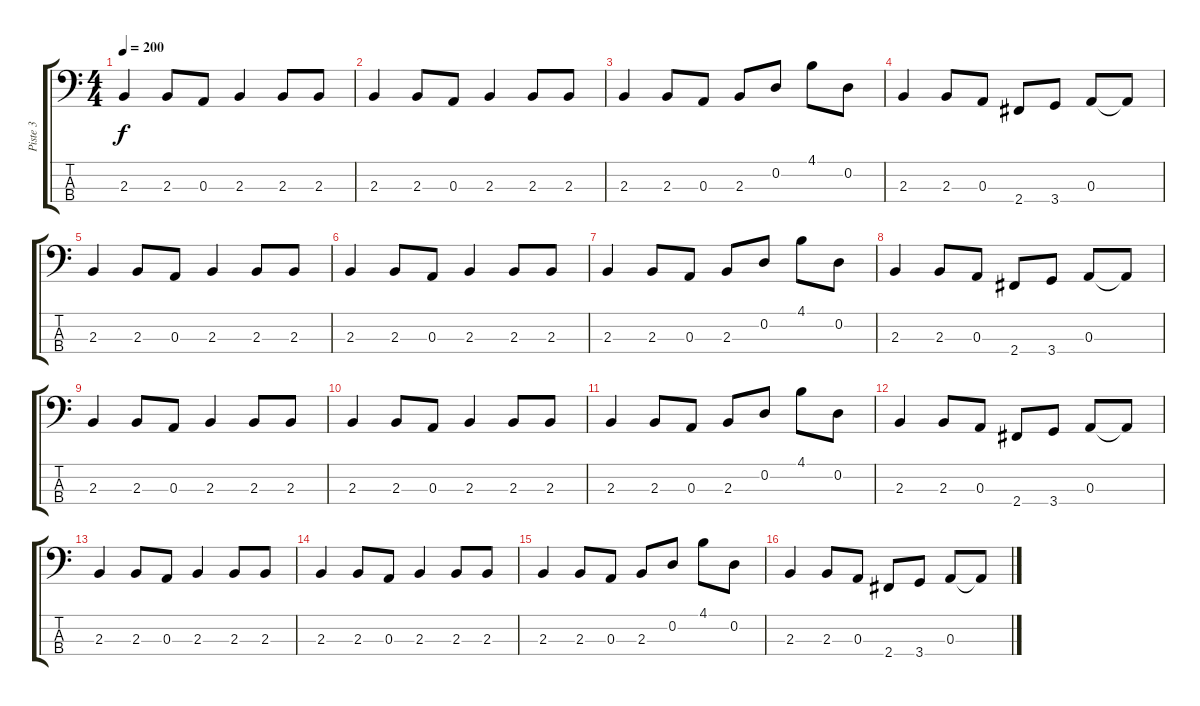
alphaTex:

\track ("Piste 3" "Piste 3") {instrument electricbasspick}
\staff {score tabs}
\tuning (G2 D2 A1 E1) {hide}
\ts (4 4)
\tempo 200
\clef f4
\ks c
2.3.4{dy f} 2.3.8 0.3.8 2.3.4 2.3.8 2.3.8 |
2.3.4 2.3.8 0.3.8 2.3.4 2.3.8 2.3.8 |
2.3.4 2.3.8 0.3.8 2.3.8 0.2.8 4.1.8 0.2.8 |
2.3.4 2.3.8 0.3.8 2.4.8 3.4.8 0.3.8 0.3{t}.8 |
2.3.4 2.3.8 0.3.8 2.3.4 2.3.8 2.3.8 |
2.3.4 2.3.8 0.3.8 2.3.4 2.3.8 2.3.8 |
2.3.4 2.3.8 0.3.8 2.3.8 0.2.8 4.1.8 0.2.8 |
2.3.4 2.3.8 0.3.8 2.4.8 3.4.8 0.3.8 0.3{t}.8 |
2.3.4 2.3.8 0.3.8 2.3.4 2.3.8 2.3.8 |
2.3.4 2.3.8 0.3.8 2.3.4 2.3.8 2.3.8 |
2.3.4 2.3.8 0.3.8 2.3.8 0.2.8 4.1.8 0.2.8 |
2.3.4 2.3.8 0.3.8 2.4.8 3.4.8 0.3.8 0.3{t}.8 |
2.3.4 2.3.8 0.3.8 2.3.4 2.3.8 2.3.8 |
2.3.4 2.3.8 0.3.8 2.3.4 2.3.8 2.3.8 |
2.3.4 2.3.8 0.3.8 2.3.8 0.2.8 4.1.8 0.2.8 |
2.3.4 2.3.8 0.3.8 2.4.8 3.4.8 0.3.8 0.3{t}.8
